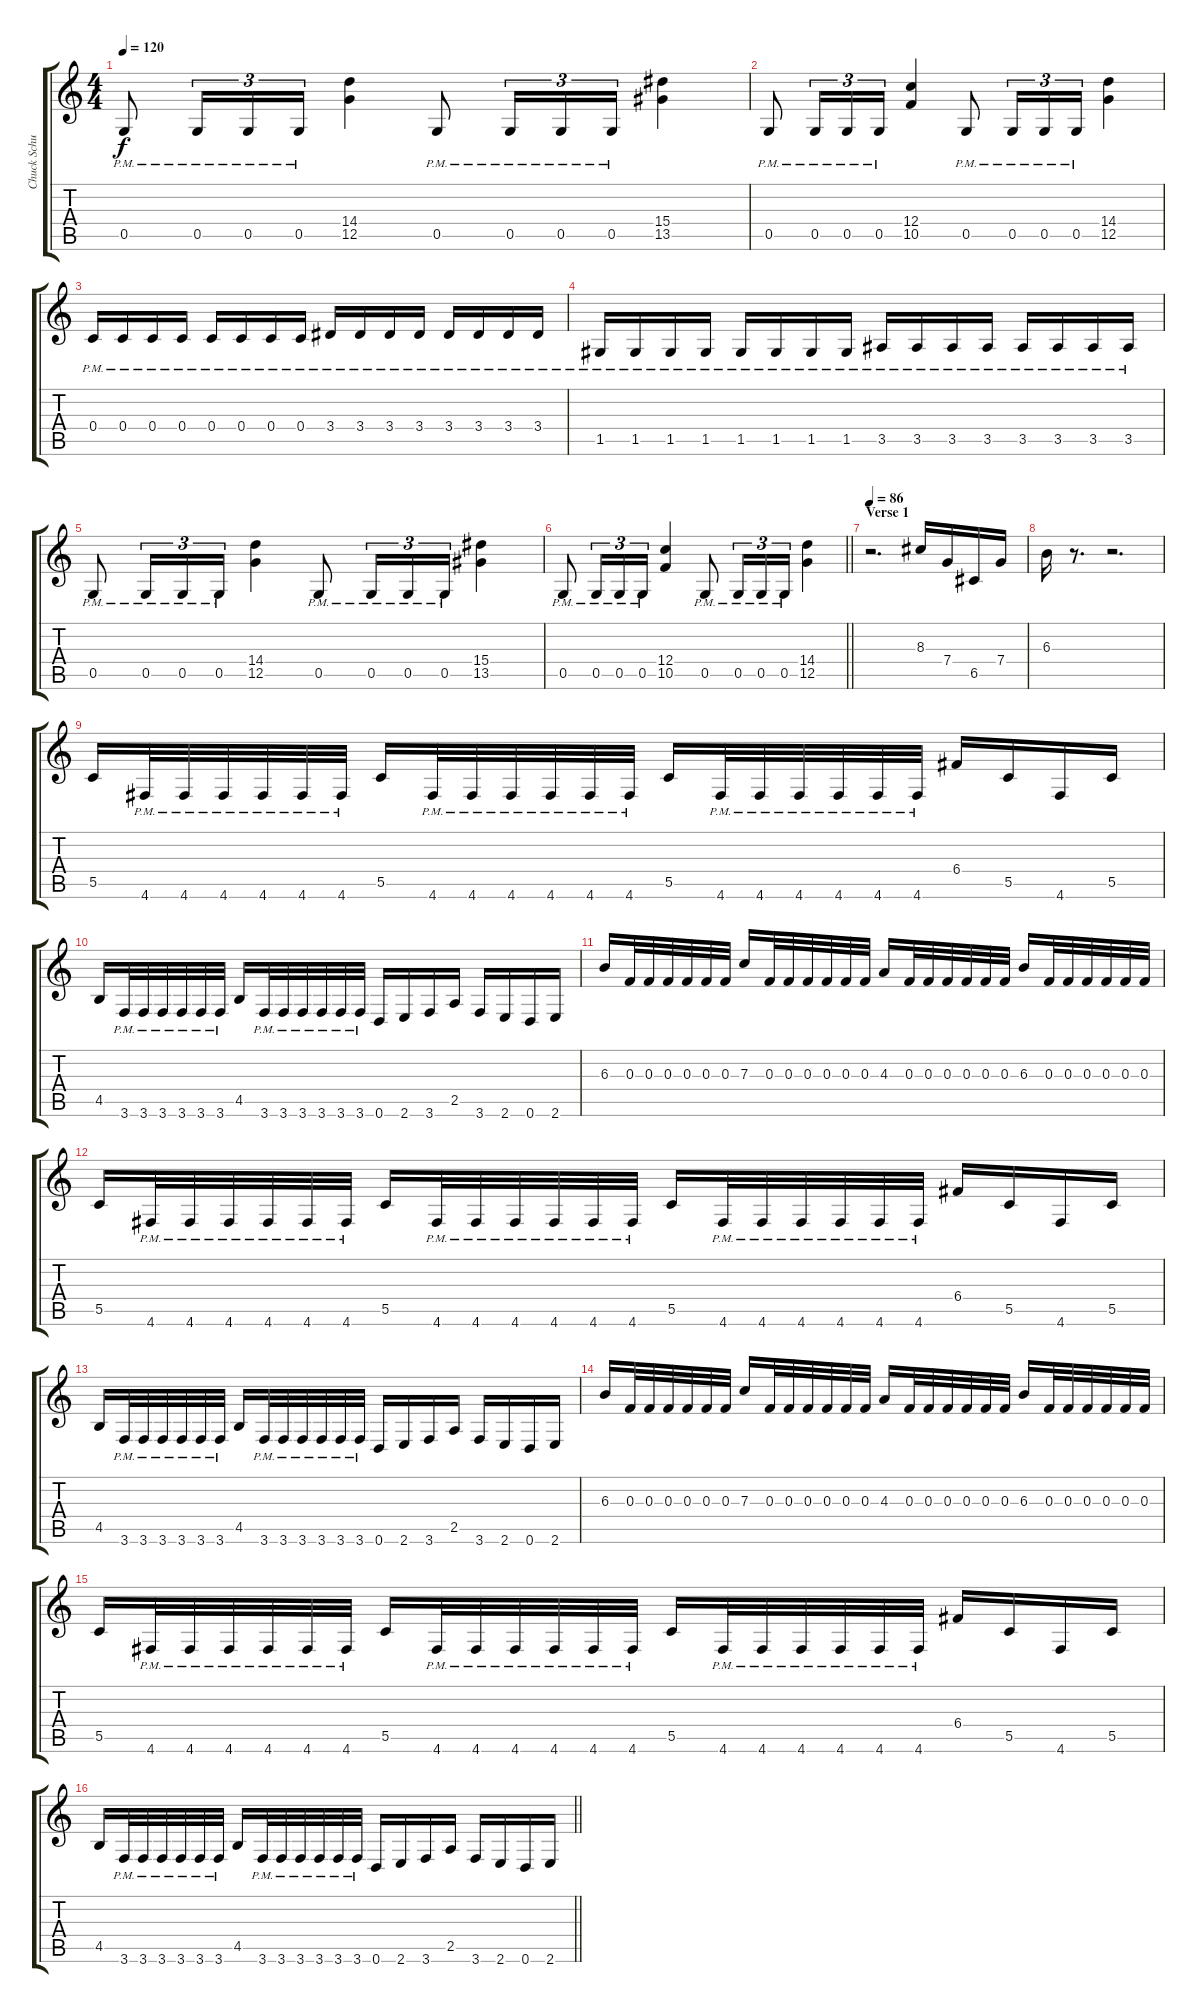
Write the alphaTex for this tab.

\track ("Chuck Schuldiner Lead" "Chuck Schu") {instrument distortionguitar}
\staff {score tabs}
\tuning (D4 A3 F3 C3 G2 D2) {hide}
\ts (4 4)
\tempo 120
\clef g2
\ks c
0.5{pm}.8{dy f} 0.5{pm}.16{tu (3 2)} 0.5{pm}.16{tu (3 2)} 0.5{pm}.16{tu (3 2)} (14.4 12.5).4 0.5{pm}.8 0.5{pm}.16{tu (3 2)} 0.5{pm}.16{tu (3 2)} 0.5{pm}.16{tu (3 2)} (15.4 13.5).4 |
0.5{pm}.8 0.5{pm}.16{tu (3 2)} 0.5{pm}.16{tu (3 2)} 0.5{pm}.16{tu (3 2)} (12.4 10.5).4 0.5{pm}.8 0.5{pm}.16{tu (3 2)} 0.5{pm}.16{tu (3 2)} 0.5{pm}.16{tu (3 2)} (14.4 12.5).4 |
0.4{pm}.16 0.4{pm}.16 0.4{pm}.16 0.4{pm}.16 0.4{pm}.16 0.4{pm}.16 0.4{pm}.16 0.4{pm}.16 3.4{pm}.16 3.4{pm}.16 3.4{pm}.16 3.4{pm}.16 3.4{pm}.16 3.4{pm}.16 3.4{pm}.16 3.4{pm}.16 |
1.5{pm}.16 1.5{pm}.16 1.5{pm}.16 1.5{pm}.16 1.5{pm}.16 1.5{pm}.16 1.5{pm}.16 1.5{pm}.16 3.5{pm}.16 3.5{pm}.16 3.5{pm}.16 3.5{pm}.16 3.5{pm}.16 3.5{pm}.16 3.5{pm}.16 3.5{pm}.16 |
0.5{pm}.8 0.5{pm}.16{tu (3 2)} 0.5{pm}.16{tu (3 2)} 0.5{pm}.16{tu (3 2)} (14.4 12.5).4 0.5{pm}.8 0.5{pm}.16{tu (3 2)} 0.5{pm}.16{tu (3 2)} 0.5{pm}.16{tu (3 2)} (15.4 13.5).4 |
\barLineRight lightlight
0.5{pm}.8 0.5{pm}.16{tu (3 2)} 0.5{pm}.16{tu (3 2)} 0.5{pm}.16{tu (3 2)} (12.4 10.5).4 0.5{pm}.8 0.5{pm}.16{tu (3 2)} 0.5{pm}.16{tu (3 2)} 0.5{pm}.16{tu (3 2)} (14.4 12.5).4 |
\section ("" "Verse 1")
\tempo 86
r.2{d} 8.3.16 7.4.16 6.5.16 7.4.16 |
6.3.16 r.8{d} r.2{d} |
5.5.16 4.6{pm}.32 4.6{pm}.32 4.6{pm}.32 4.6{pm}.32 4.6{pm}.32 4.6{pm}.32 5.5.16 4.6{pm}.32 4.6{pm}.32 4.6{pm}.32 4.6{pm}.32 4.6{pm}.32 4.6{pm}.32 5.5.16 4.6{pm}.32 4.6{pm}.32 4.6{pm}.32 4.6{pm}.32 4.6{pm}.32 4.6{pm}.32 6.4.16 5.5.16 4.6.16 5.5.16 |
4.5.16 3.6{pm}.32 3.6{pm}.32 3.6{pm}.32 3.6{pm}.32 3.6{pm}.32 3.6{pm}.32 4.5.16 3.6{pm}.32 3.6{pm}.32 3.6{pm}.32 3.6{pm}.32 3.6{pm}.32 3.6{pm}.32 0.6.16 2.6.16 3.6.16 2.5.16 3.6.16 2.6.16 0.6.16 2.6.16 |
6.3.16 0.3.32 0.3.32 0.3.32 0.3.32 0.3.32 0.3.32 7.3.16 0.3.32 0.3.32 0.3.32 0.3.32 0.3.32 0.3.32 4.3.16 0.3.32 0.3.32 0.3.32 0.3.32 0.3.32 0.3.32 6.3.16 0.3.32 0.3.32 0.3.32 0.3.32 0.3.32 0.3.32 |
5.5.16 4.6{pm}.32 4.6{pm}.32 4.6{pm}.32 4.6{pm}.32 4.6{pm}.32 4.6{pm}.32 5.5.16 4.6{pm}.32 4.6{pm}.32 4.6{pm}.32 4.6{pm}.32 4.6{pm}.32 4.6{pm}.32 5.5.16 4.6{pm}.32 4.6{pm}.32 4.6{pm}.32 4.6{pm}.32 4.6{pm}.32 4.6{pm}.32 6.4.16 5.5.16 4.6.16 5.5.16 |
4.5.16 3.6{pm}.32 3.6{pm}.32 3.6{pm}.32 3.6{pm}.32 3.6{pm}.32 3.6{pm}.32 4.5.16 3.6{pm}.32 3.6{pm}.32 3.6{pm}.32 3.6{pm}.32 3.6{pm}.32 3.6{pm}.32 0.6.16 2.6.16 3.6.16 2.5.16 3.6.16 2.6.16 0.6.16 2.6.16 |
6.3.16 0.3.32 0.3.32 0.3.32 0.3.32 0.3.32 0.3.32 7.3.16 0.3.32 0.3.32 0.3.32 0.3.32 0.3.32 0.3.32 4.3.16 0.3.32 0.3.32 0.3.32 0.3.32 0.3.32 0.3.32 6.3.16 0.3.32 0.3.32 0.3.32 0.3.32 0.3.32 0.3.32 |
5.5.16 4.6{pm}.32 4.6{pm}.32 4.6{pm}.32 4.6{pm}.32 4.6{pm}.32 4.6{pm}.32 5.5.16 4.6{pm}.32 4.6{pm}.32 4.6{pm}.32 4.6{pm}.32 4.6{pm}.32 4.6{pm}.32 5.5.16 4.6{pm}.32 4.6{pm}.32 4.6{pm}.32 4.6{pm}.32 4.6{pm}.32 4.6{pm}.32 6.4.16 5.5.16 4.6.16 5.5.16 |
\barLineRight lightlight
4.5.16 3.6{pm}.32 3.6{pm}.32 3.6{pm}.32 3.6{pm}.32 3.6{pm}.32 3.6{pm}.32 4.5.16 3.6{pm}.32 3.6{pm}.32 3.6{pm}.32 3.6{pm}.32 3.6{pm}.32 3.6{pm}.32 0.6.16 2.6.16 3.6.16 2.5.16 3.6.16 2.6.16 0.6.16 2.6.16
